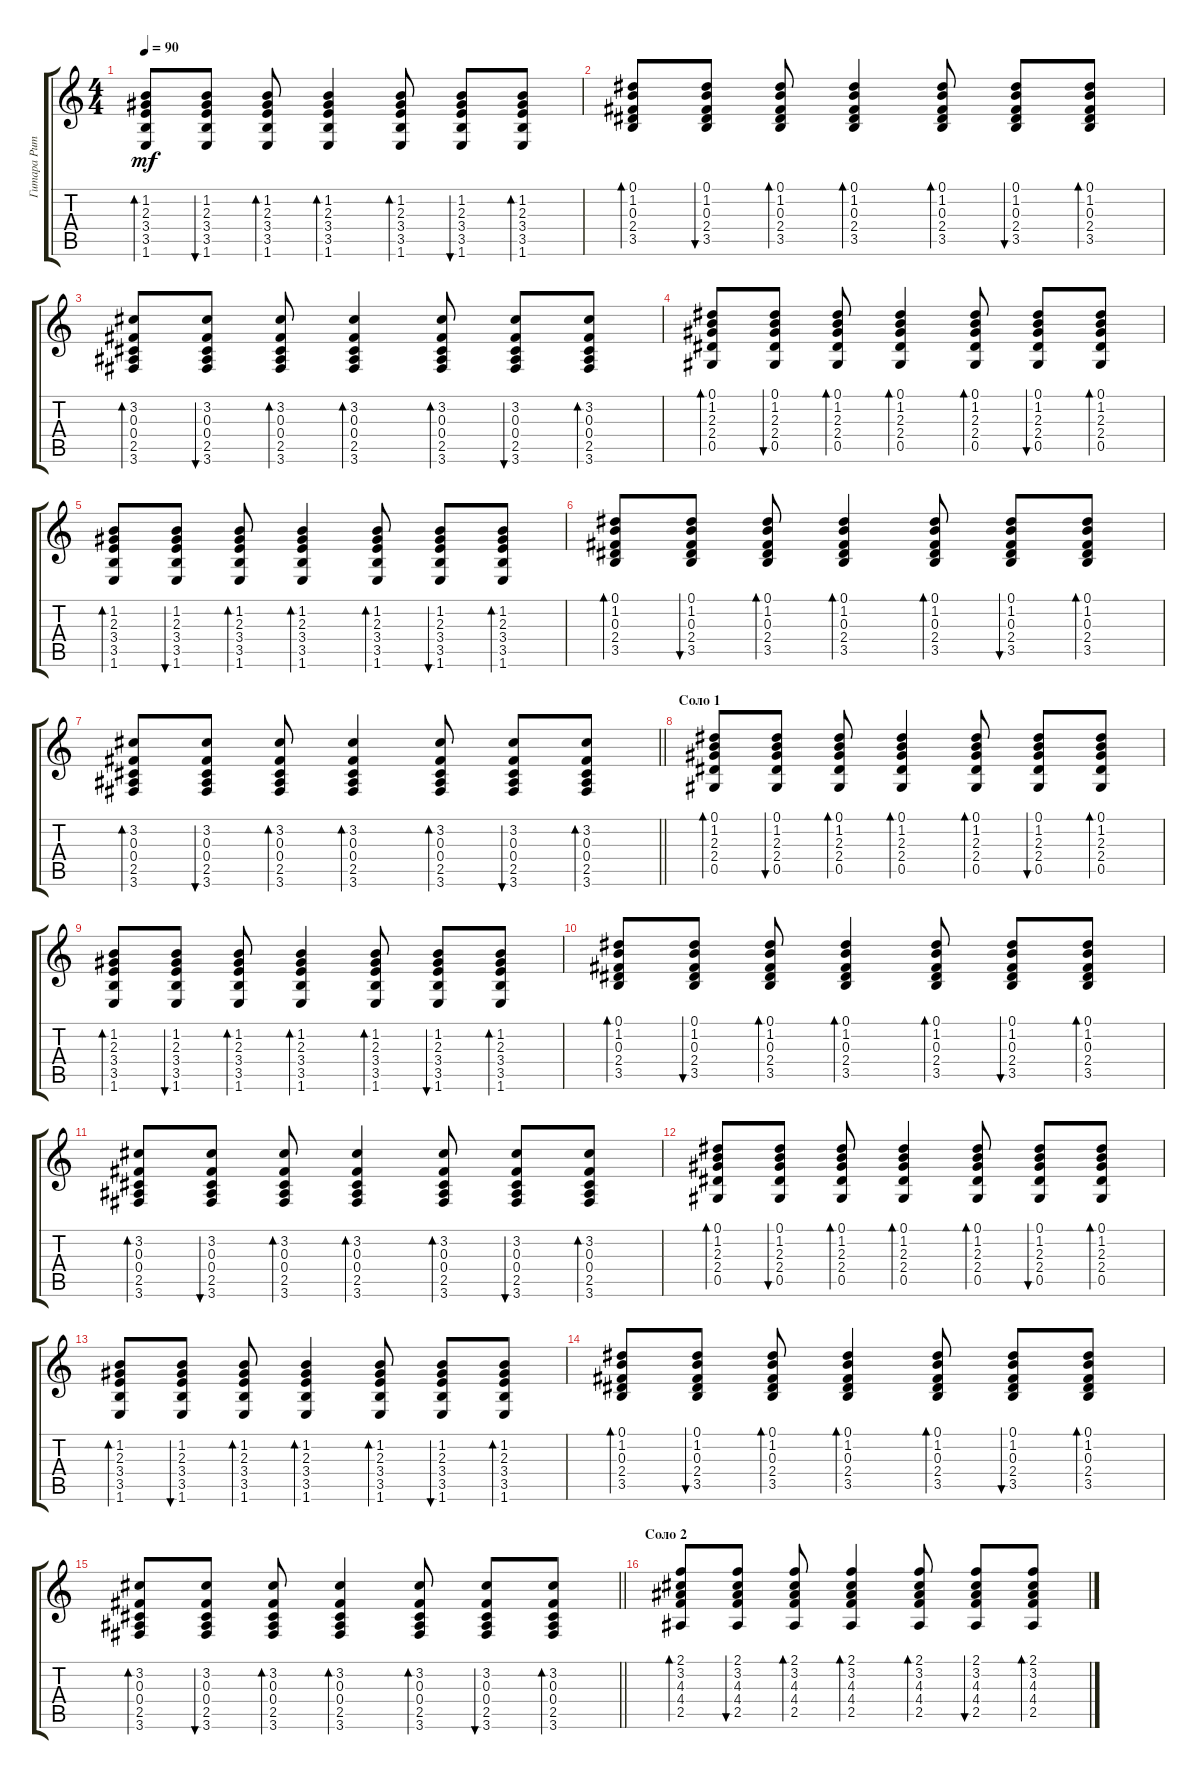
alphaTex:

\track ("Гитара Ритм 2" "Гитара Рит") {instrument acousticguitarsteel}
\staff {score tabs}
\tuning (Eb4 Bb3 Gb3 Db3 Ab2 Eb2) {hide}
\ts (4 4)
\tempo 90
\clef g2
\ks c
(1.2 2.3 3.4 3.5 1.6).8{bd 60 dy mf} (1.2 2.3 3.4 3.5 1.6).8{bu 60} (1.2 2.3 3.4 3.5 1.6).8{bd 60} (1.2 2.3 3.4 3.5 1.6).4{bd 60} (1.2 2.3 3.4 3.5 1.6).8{bd 60} (1.2 2.3 3.4 3.5 1.6).8{bu 60} (1.2 2.3 3.4 3.5 1.6).8{bd 60} |
(0.1 1.2 0.3 2.4 3.5).8{bd 60} (0.1 1.2 0.3 2.4 3.5).8{bu 60} (0.1 1.2 0.3 2.4 3.5).8{bd 60} (0.1 1.2 0.3 2.4 3.5).4{bd 60} (0.1 1.2 0.3 2.4 3.5).8{bd 60} (0.1 1.2 0.3 2.4 3.5).8{bu 60} (0.1 1.2 0.3 2.4 3.5).8{bd 60} |
(3.2 0.3 0.4 2.5 3.6).8{bd 60} (3.2 0.3 0.4 2.5 3.6).8{bu 60} (3.2 0.3 0.4 2.5 3.6).8{bd 60} (3.2 0.3 0.4 2.5 3.6).4{bd 60} (3.2 0.3 0.4 2.5 3.6).8{bd 60} (3.2 0.3 0.4 2.5 3.6).8{bu 60} (3.2 0.3 0.4 2.5 3.6).8{bd 60} |
(0.1 1.2 2.3 2.4 0.5).8{bd 60} (0.1 1.2 2.3 2.4 0.5).8{bu 60} (0.1 1.2 2.3 2.4 0.5).8{bd 60} (0.1 1.2 2.3 2.4 0.5).4{bd 60} (0.1 1.2 2.3 2.4 0.5).8{bd 60} (0.1 1.2 2.3 2.4 0.5).8{bu 60} (0.1 1.2 2.3 2.4 0.5).8{bd 60} |
(1.2 2.3 3.4 3.5 1.6).8{bd 60} (1.2 2.3 3.4 3.5 1.6).8{bu 60} (1.2 2.3 3.4 3.5 1.6).8{bd 60} (1.2 2.3 3.4 3.5 1.6).4{bd 60} (1.2 2.3 3.4 3.5 1.6).8{bd 60} (1.2 2.3 3.4 3.5 1.6).8{bu 60} (1.2 2.3 3.4 3.5 1.6).8{bd 60} |
(0.1 1.2 0.3 2.4 3.5).8{bd 60} (0.1 1.2 0.3 2.4 3.5).8{bu 60} (0.1 1.2 0.3 2.4 3.5).8{bd 60} (0.1 1.2 0.3 2.4 3.5).4{bd 60} (0.1 1.2 0.3 2.4 3.5).8{bd 60} (0.1 1.2 0.3 2.4 3.5).8{bu 60} (0.1 1.2 0.3 2.4 3.5).8{bd 60} |
\barLineRight lightlight
(3.2 0.3 0.4 2.5 3.6).8{bd 60} (3.2 0.3 0.4 2.5 3.6).8{bu 60} (3.2 0.3 0.4 2.5 3.6).8{bd 60} (3.2 0.3 0.4 2.5 3.6).4{bd 60} (3.2 0.3 0.4 2.5 3.6).8{bd 60} (3.2 0.3 0.4 2.5 3.6).8{bu 60} (3.2 0.3 0.4 2.5 3.6).8{bd 60} |
\section ("" "Соло 1")
(0.1 1.2 2.3 2.4 0.5).8{bd 60} (0.1 1.2 2.3 2.4 0.5).8{bu 60} (0.1 1.2 2.3 2.4 0.5).8{bd 60} (0.1 1.2 2.3 2.4 0.5).4{bd 60} (0.1 1.2 2.3 2.4 0.5).8{bd 60} (0.1 1.2 2.3 2.4 0.5).8{bu 60} (0.1 1.2 2.3 2.4 0.5).8{bd 60} |
(1.2 2.3 3.4 3.5 1.6).8{bd 60} (1.2 2.3 3.4 3.5 1.6).8{bu 60} (1.2 2.3 3.4 3.5 1.6).8{bd 60} (1.2 2.3 3.4 3.5 1.6).4{bd 60} (1.2 2.3 3.4 3.5 1.6).8{bd 60} (1.2 2.3 3.4 3.5 1.6).8{bu 60} (1.2 2.3 3.4 3.5 1.6).8{bd 60} |
(0.1 1.2 0.3 2.4 3.5).8{bd 60} (0.1 1.2 0.3 2.4 3.5).8{bu 60} (0.1 1.2 0.3 2.4 3.5).8{bd 60} (0.1 1.2 0.3 2.4 3.5).4{bd 60} (0.1 1.2 0.3 2.4 3.5).8{bd 60} (0.1 1.2 0.3 2.4 3.5).8{bu 60} (0.1 1.2 0.3 2.4 3.5).8{bd 60} |
(3.2 0.3 0.4 2.5 3.6).8{bd 60} (3.2 0.3 0.4 2.5 3.6).8{bu 60} (3.2 0.3 0.4 2.5 3.6).8{bd 60} (3.2 0.3 0.4 2.5 3.6).4{bd 60} (3.2 0.3 0.4 2.5 3.6).8{bd 60} (3.2 0.3 0.4 2.5 3.6).8{bu 60} (3.2 0.3 0.4 2.5 3.6).8{bd 60} |
(0.1 1.2 2.3 2.4 0.5).8{bd 60} (0.1 1.2 2.3 2.4 0.5).8{bu 60} (0.1 1.2 2.3 2.4 0.5).8{bd 60} (0.1 1.2 2.3 2.4 0.5).4{bd 60} (0.1 1.2 2.3 2.4 0.5).8{bd 60} (0.1 1.2 2.3 2.4 0.5).8{bu 60} (0.1 1.2 2.3 2.4 0.5).8{bd 60} |
(1.2 2.3 3.4 3.5 1.6).8{bd 60} (1.2 2.3 3.4 3.5 1.6).8{bu 60} (1.2 2.3 3.4 3.5 1.6).8{bd 60} (1.2 2.3 3.4 3.5 1.6).4{bd 60} (1.2 2.3 3.4 3.5 1.6).8{bd 60} (1.2 2.3 3.4 3.5 1.6).8{bu 60} (1.2 2.3 3.4 3.5 1.6).8{bd 60} |
(0.1 1.2 0.3 2.4 3.5).8{bd 60} (0.1 1.2 0.3 2.4 3.5).8{bu 60} (0.1 1.2 0.3 2.4 3.5).8{bd 60} (0.1 1.2 0.3 2.4 3.5).4{bd 60} (0.1 1.2 0.3 2.4 3.5).8{bd 60} (0.1 1.2 0.3 2.4 3.5).8{bu 60} (0.1 1.2 0.3 2.4 3.5).8{bd 60} |
\barLineRight lightlight
(3.2 0.3 0.4 2.5 3.6).8{bd 60} (3.2 0.3 0.4 2.5 3.6).8{bu 60} (3.2 0.3 0.4 2.5 3.6).8{bd 60} (3.2 0.3 0.4 2.5 3.6).4{bd 60} (3.2 0.3 0.4 2.5 3.6).8{bd 60} (3.2 0.3 0.4 2.5 3.6).8{bu 60} (3.2 0.3 0.4 2.5 3.6).8{bd 60} |
\section ("" "Соло 2")
(2.1 3.2 4.3 4.4 2.5).8{bd 60} (2.1 3.2 4.3 4.4 2.5).8{bu 60} (2.1 3.2 4.3 4.4 2.5).8{bd 60} (2.1 3.2 4.3 4.4 2.5).4{bd 60} (2.1 3.2 4.3 4.4 2.5).8{bd 60} (2.1 3.2 4.3 4.4 2.5).8{bu 60} (2.1 3.2 4.3 4.4 2.5).8{bd 60}
